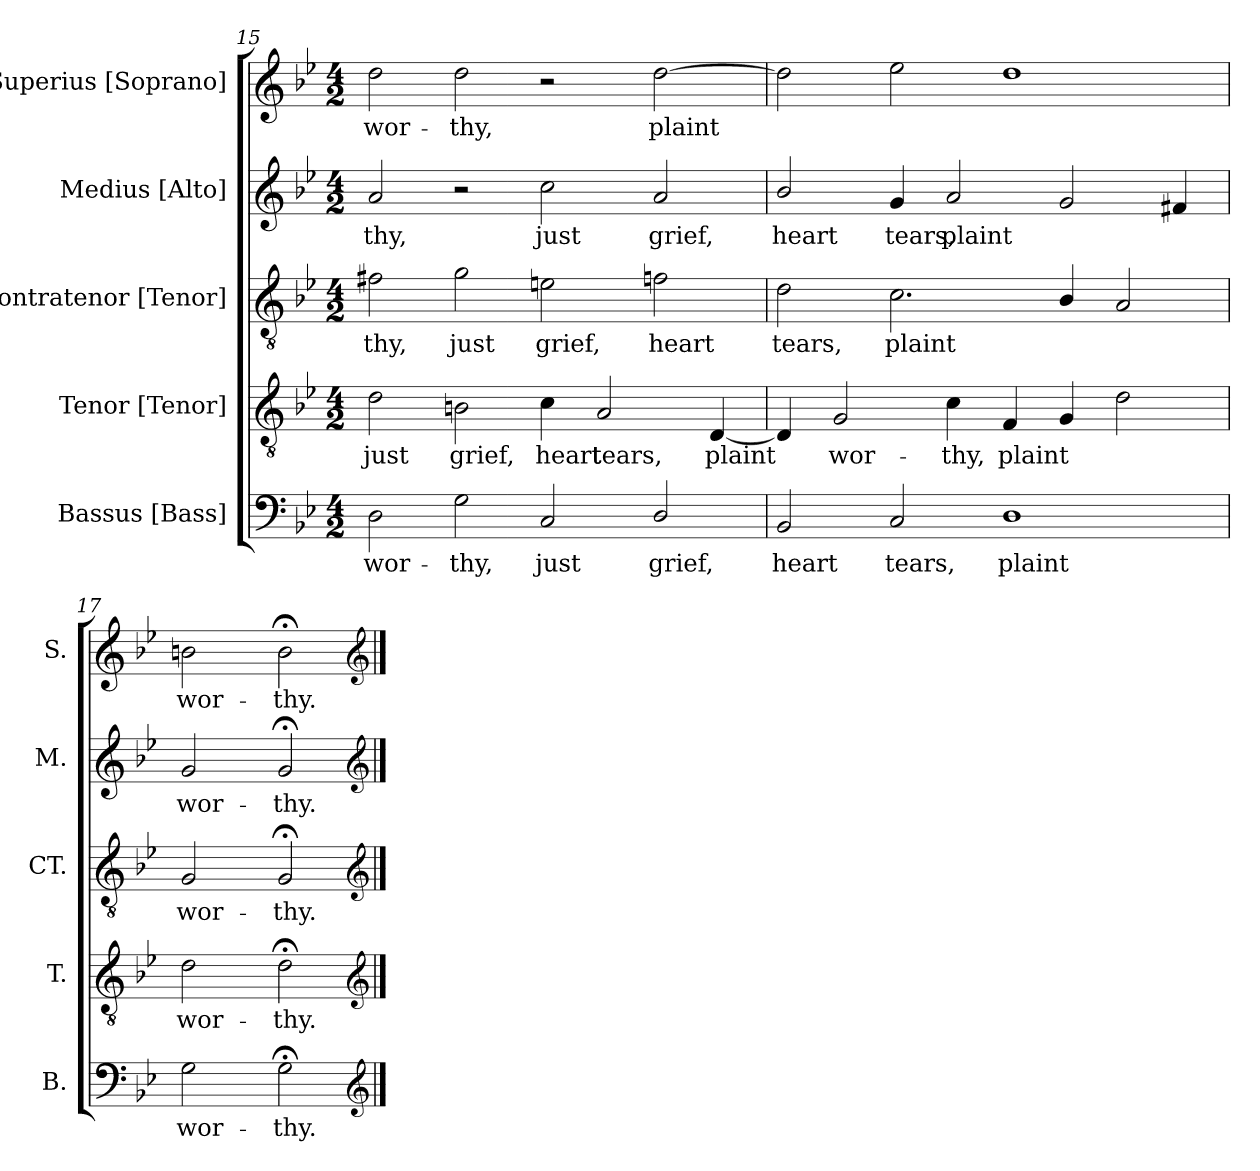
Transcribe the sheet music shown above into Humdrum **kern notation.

**kern	**text	**kern	**text	**kern	**text	**kern	**text	**kern	**text
*part5	*part5	*part4	*part4	*part3	*part3	*part2	*part2	*part1	*part1
*staff5	*staff5	*staff4	*staff4	*staff3	*staff3	*staff2	*staff2	*staff1	*staff1
*I"Bassus [Bass]	*	*I"Tenor [Tenor]	*	*I"Contratenor [Tenor]	*	*I"Medius [Alto]	*	*I"Superius [Soprano]	*
*I'B.	*	*I'T.	*	*I'CT.	*	*I'M.	*	*I'S.	*
*clefF4	*	*clefGv2	*	*clefGv2	*	*clefG2	*	*clefG2	*
*	*	*ITrd7c12	*	*ITrd7c12	*	*ITrd7c12	*	*	*
*k[b-e-]	*	*k[b-e-]	*	*k[b-e-]	*	*k[b-e-]	*	*k[b-e-]	*
*B-:	*	*B-:	*	*B-:	*	*B-:	*	*B-:	*
*M4/2	*	*M4/2	*	*M4/2	*	*M4/2	*	*M4/2	*
=15	=15	=15	=15	=15	=15	=15	=15	=15	=15
!	!LO:LY:b:color=#000000	!	!	!	!	!	!	!	!
!	!	!	!LO:LY:b:color=#000000	!	!	!	!	!	!
!	!	!	!	!	!LO:LY:b:color=#000000	!	!	!	!
!	!	!	!	!	!	!	!LO:LY:b:color=#000000	!	!
!	!	!	!	!	!	!	!	!	!LO:LY:b:color=#000000
2Di\	wor-	2Di\	just	2F#Xi\	-thy,	2Ai/	-thy,	2ddi\	wor-
!	!LO:LY:b:color=#000000	!	!	!	!	!	!	!	!
!	!	!	!LO:LY:b:color=#000000	!	!	!	!	!	!
!	!	!	!	!	!LO:LY:b:color=#000000	!	!	!	!
!	!	!	!	!	!	!	!	!	!LO:LY:b:color=#000000
2Gi\	-thy,	2BBni\	grief,	2Gi\	just	2r	.	2ddi\	-thy,
!	!LO:LY:b:color=#000000	!	!	!	!	!	!	!	!
!	!	!	!LO:LY:b:color=#000000	!	!	!	!	!	!
!	!	!	!	!	!LO:LY:b:color=#000000	!	!	!	!
!	!	!	!	!	!	!	!LO:LY:b:color=#000000	!	!
2Ci/	just	4Ci\	heart	2Eni\	grief,	2ci\	just	2r	.
!	!	!	!LO:LY:b:color=#000000	!	!	!	!	!	!
.	.	2AAi/	tears,	.	.	.	.	.	.
!	!LO:LY:b:color=#000000	!	!	!	!	!	!	!	!
!	!	!	!	!	!LO:LY:b:color=#000000	!	!	!	!
!	!	!	!	!	!	!	!LO:LY:b:color=#000000	!	!
!	!	!	!	!	!	!	!	!	!LO:LY:b:color=#000000
2Di/	grief,	.	.	2Fni\	heart	2Ai/	grief,	[2ddi\	plaint
!	!	!	!LO:LY:b:color=#000000	!	!	!	!	!	!
.	.	[4DDi/	plaint	.	.	.	.	.	.
=16	=16	=16	=16	=16	=16	=16	=16	=16	=16
!	!LO:LY:b:color=#000000	!	!	!	!	!	!	!	!
!	!	!	!	!	!LO:LY:b:color=#000000	!	!	!	!
!	!	!	!	!	!	!	!LO:LY:b:color=#000000	!	!
2BB-i/	heart	4DDi/]	.	2Di\	tears,	2B-i/	heart	2ddi\]	.
!	!	!	!LO:LY:b:color=#000000	!	!	!	!	!	!
.	.	2GGi/	wor-	.	.	.	.	.	.
!	!LO:LY:b:color=#000000	!	!	!	!	!	!	!	!
!	!	!	!	!	!LO:LY:b:color=#000000	!	!	!	!
!	!	!	!	!	!	!	!LO:LY:b:color=#000000	!	!
2Ci/	tears,	.	.	2.Ci\	plaint	4Gi/	tears,	2ee-i\	.
!	!	!	!LO:LY:b:color=#000000	!	!	!	!	!	!
!	!	!	!	!	!	!	!LO:LY:b:color=#000000	!	!
.	.	4Ci\	-thy,	.	.	2Ai/	plaint	.	.
!	!LO:LY:b:color=#000000	!	!	!	!	!	!	!	!
!	!	!	!LO:LY:b:color=#000000	!	!	!	!	!	!
1Di	plaint	4FFi/	plaint	.	.	.	.	1ddi	.
.	.	4GGi/	.	4BB-i/	.	2Gi/	.	.	.
.	.	2Di\	.	2AAi/	.	.	.	.	.
.	.	.	.	.	.	4F#Xi/	.	.	.
=17	=17	=17	=17	=17	=17	=17	=17	=17	=17
!	!LO:LY:b:color=#000000	!	!	!	!	!	!	!	!
!	!	!	!LO:LY:b:color=#000000	!	!	!	!	!	!
!	!	!	!	!	!LO:LY:b:color=#000000	!	!	!	!
!	!	!	!	!	!	!	!LO:LY:b:color=#000000	!	!
!	!	!	!	!	!	!	!	!	!LO:LY:b:color=#000000
2Gi\	wor-	2Di\	wor-	2GGi/	wor-	2Gi/	wor-	2bni\	wor-
!	!LO:LY:b:color=#000000	!	!	!	!	!	!	!	!
!	!	!	!LO:LY:b:color=#000000	!	!	!	!	!	!
!	!	!	!	!	!LO:LY:b:color=#000000	!	!	!	!
!	!	!	!	!	!	!	!LO:LY:b:color=#000000	!	!
!	!	!	!	!	!	!	!	!	!LO:LY:b:color=#000000
2G;i\	-thy.	2D;i\	-thy.	2GG;i/	-thy.	2G;i/	-thy.	2b;i\	-thy.
*clefG2	*	*clefG2	*	*clefG2	*	*clefG2	*	*clefG2	*
==	==	==	==	==	==	==	==	==	==
*-	*-	*-	*-	*-	*-	*-	*-	*-	*-
